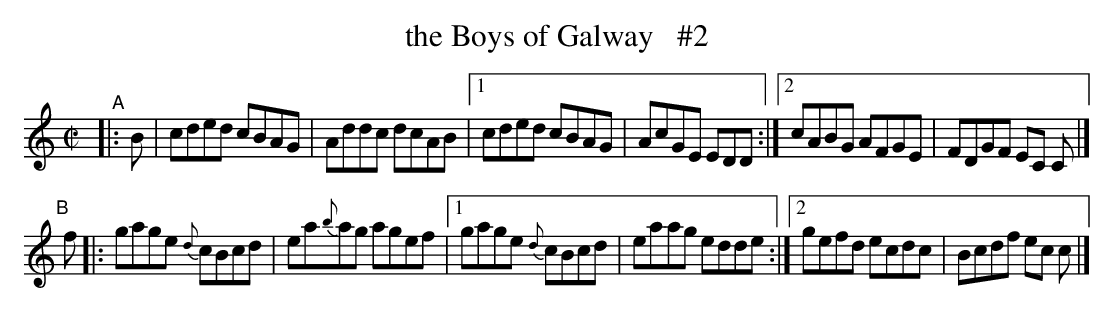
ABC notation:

X:1
T: the Boys of Galway   #2
M: C|
L: 1/8
K: C
"^A"\
|: B | cded cBAG | Addc dcAB |\
[1 cded cBAG | AcGE EDD :|\
[2 cABG AFGE | FDGF EC C |]
"^B"[|] f \
|: gage {d}cBcd | ea{b}ag agef |\
[1 gage {d}cBcd | eaag edde :|\
[2 gefd ecdc | Bcdf ec c |]
